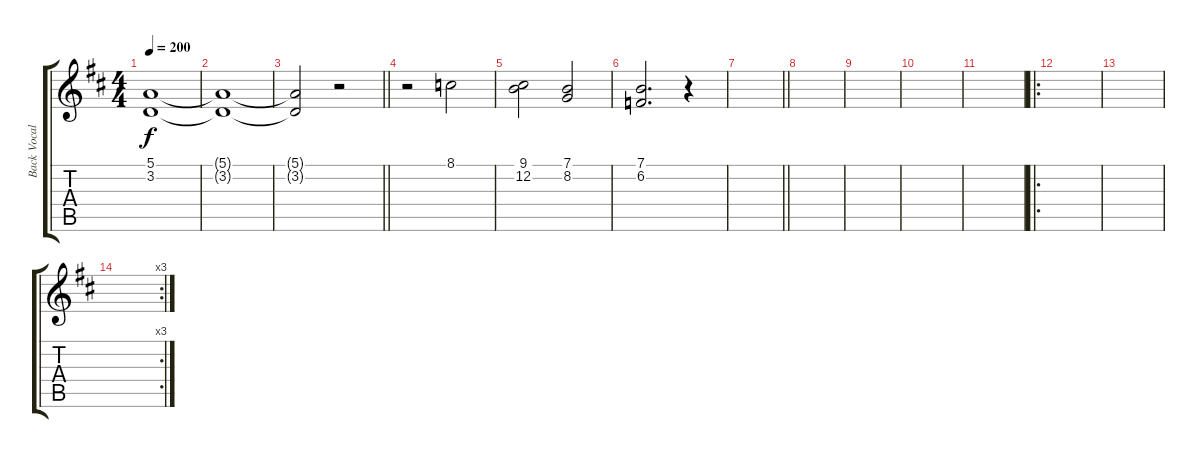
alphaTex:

\track ("Back Vocal" "Back Vocal") {instrument choiraahs}
\staff {score tabs}
\tuning (E4 B3 G3 D3 A2 E2) {hide}
\ts (4 4)
\tempo 200
\clef g2
\ks d
(5.1{t} 3.2{t}).1{dy f} |
(5.1{t} 3.2{t}).1 |
\barLineRight lightlight
(5.1{t} 3.2{t}).2 r.2 |
r.2 8.1.2 |
(9.1 12.2).2 (7.1 8.2).2 |
(7.1 6.2).2{d} r.4 |
\barLineRight lightlight
|
|
|
|
|
\ro
|
|
\rc 3
